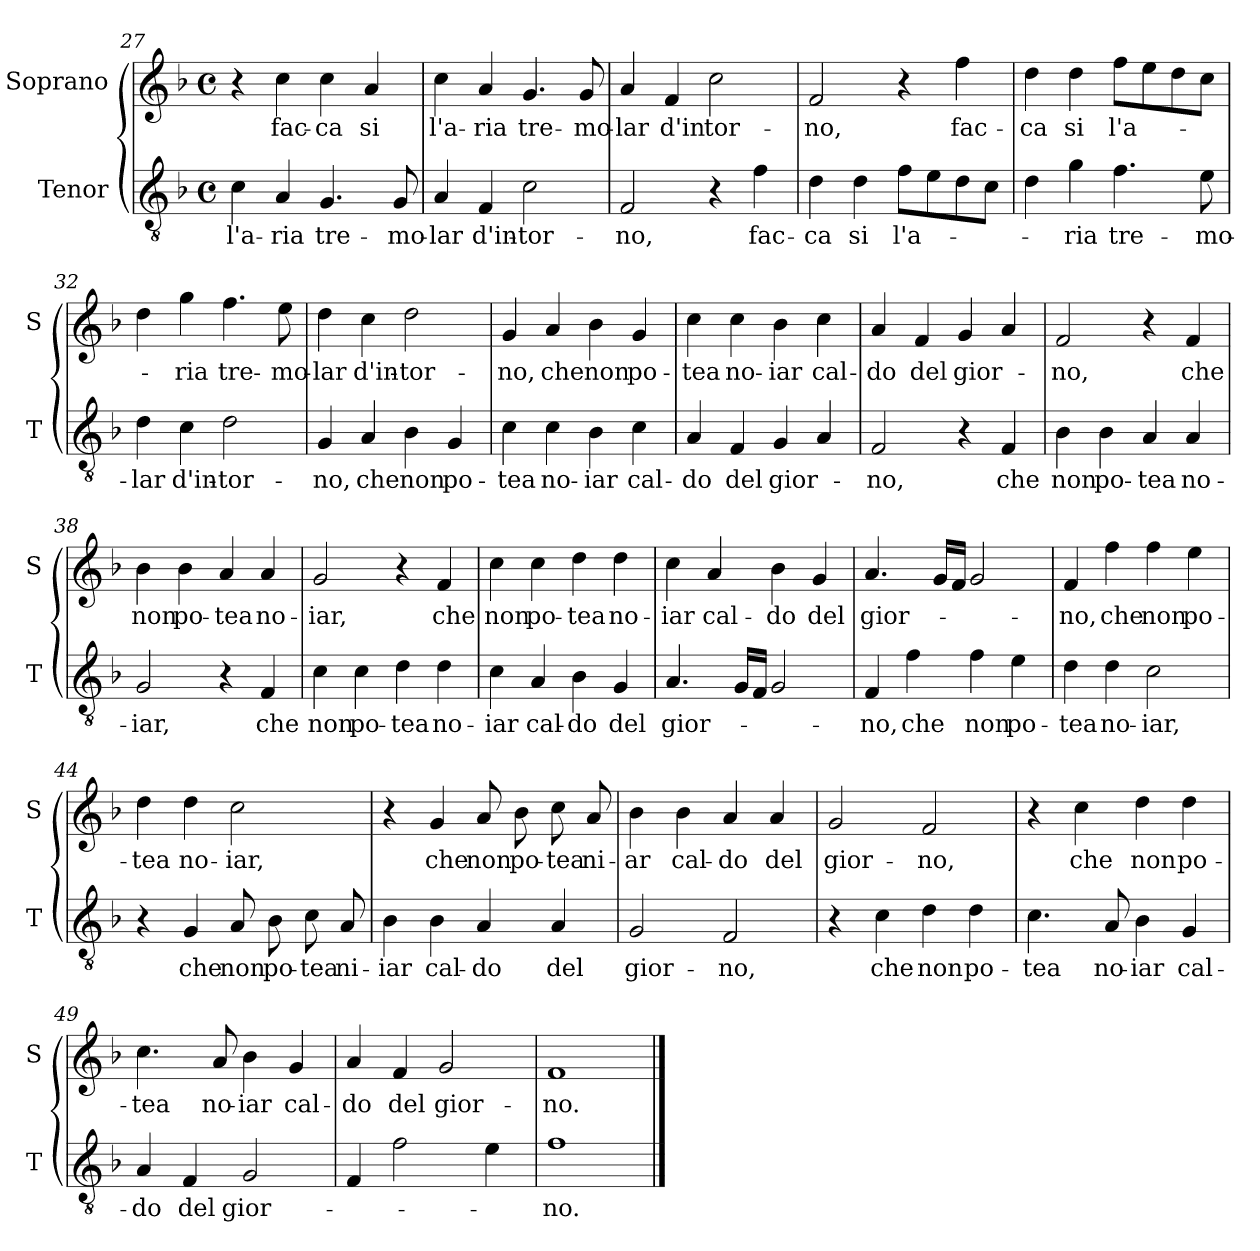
**kern	**text	**kern	**text
*part2	*part2	*part1	*part1
*staff2	*staff2	*staff1	*staff1
*I"Tenor	*	*I"Soprano	*
*I'T	*	*I'S	*
*clefGv2	*	*clefG2	*
*k[b-]	*	*k[b-]	*
*F:	*	*F:	*
*M4/4	*	*M4/4	*
*met(c)	*	*met(c)	*
=27	=27	=27	=27
!	!LO:LY:b	!	!
4c\	l'a-	4r	.
!	!LO:LY:b	!	!LO:LY:b
4A/	-ria	4cc\	fac-
!	!LO:LY:b	!	!LO:LY:b
4.G/	tre-	4cc\	-ca
!	!	!	!LO:LY:b
.	.	4a/	si
!	!LO:LY:b	!	!
8G/	-mo-	.	.
=28	=28	=28	=28
!	!LO:LY:b	!	!LO:LY:b
4A/	-lar	4cc\	l'a-
!	!LO:LY:b	!	!LO:LY:b
4F/	d'in-	4a/	-ria
!	!LO:LY:b	!	!LO:LY:b
2c\	-tor-	4.g/	tre-
!	!	!	!LO:LY:b
.	.	8g/	-mo-
=29	=29	=29	=29
!	!LO:LY:b	!	!LO:LY:b
2F/	-no,	4a/	-lar
!	!	!	!LO:LY:b
.	.	4f/	d'in
!	!	!	!LO:LY:b
4r	.	2cc\	tor-
!	!LO:LY:b	!	!
4f\	fac-	.	.
!!LO:LB:g=z
=30	=30	=30	=30
!	!LO:LY:b	!	!LO:LY:b
4d\	-ca	2f/	-no,
!	!LO:LY:b	!	!
4d\	si	.	.
!	!LO:LY:b	!	!
8f\L	l'a-	4r	.
8e\	.	.	.
!	!	!	!LO:LY:b
8d\	.	4ff\	fac-
8c\J	.	.	.
=31	=31	=31	=31
!	!	!	!LO:LY:b
4d\	.	4dd\	-ca
!	!LO:LY:b	!	!LO:LY:b
4g\	-ria	4dd\	si
!	!LO:LY:b	!	!LO:LY:b
4.f\	tre-	8ff\L	l'a-
.	.	8ee\	.
.	.	8dd\	.
!	!LO:LY:b	!	!
8e\	-mo-	8cc\J	.
=32	=32	=32	=32
!	!LO:LY:b	!	!
4d\	-lar	4dd\	.
!	!LO:LY:b	!	!LO:LY:b
4c\	d'in-	4gg\	-ria
!	!LO:LY:b	!	!LO:LY:b
2d\	-tor-	4.ff\	tre-
!	!	!	!LO:LY:b
.	.	8ee\	-mo-
=33	=33	=33	=33
!	!LO:LY:b	!	!LO:LY:b
4G/	-no,	4dd\	-lar
!	!LO:LY:b	!	!LO:LY:b
4A/	che	4cc\	d'in-
!	!LO:LY:b	!	!LO:LY:b
4B-\	non	2dd\	-tor-
!	!LO:LY:b	!	!
4G/	po-	.	.
=34	=34	=34	=34
!	!LO:LY:b	!	!LO:LY:b
4c\	-tea	4g/	-no,
!	!LO:LY:b	!	!LO:LY:b
4c\	no-	4a/	che
!	!LO:LY:b	!	!LO:LY:b
4B-\	-iar	4b-\	non
!	!LO:LY:b	!	!LO:LY:b
4c\	cal-	4g/	po-
!!LO:LB:g=z
=35	=35	=35	=35
!	!LO:LY:b	!	!LO:LY:b
4A/	-do	4cc\	-tea
!	!LO:LY:b	!	!LO:LY:b
4F/	del	4cc\	no-
!	!LO:LY:b	!	!LO:LY:b
4G/	gior-	4b-\	-iar
!	!	!	!LO:LY:b
4A/	.	4cc\	cal-
=36	=36	=36	=36
!	!LO:LY:b	!	!LO:LY:b
2F/	-no,	4a/	-do
!	!	!	!LO:LY:b
.	.	4f/	del
!	!	!	!LO:LY:b
4r	.	4g/	gior-
!	!LO:LY:b	!	!
4F/	che	4a/	.
=37	=37	=37	=37
!	!LO:LY:b	!	!LO:LY:b
4B-\	non	2f/	-no,
!	!LO:LY:b	!	!
4B-\	po-	.	.
!	!LO:LY:b	!	!
4A/	-tea	4r	.
!	!LO:LY:b	!	!LO:LY:b
4A/	no-	4f/	che
=38	=38	=38	=38
!	!LO:LY:b	!	!LO:LY:b
2G/	-iar,	4b-\	non
!	!	!	!LO:LY:b
.	.	4b-\	po-
!	!	!	!LO:LY:b
4r	.	4a/	-tea
!	!LO:LY:b	!	!LO:LY:b
4F/	che	4a/	no-
=39	=39	=39	=39
!	!LO:LY:b	!	!LO:LY:b
4c\	non	2g/	-iar,
!	!LO:LY:b	!	!
4c\	po-	.	.
!	!LO:LY:b	!	!
4d\	-tea	4r	.
!	!LO:LY:b	!	!LO:LY:b
4d\	no-	4f/	che
=40	=40	=40	=40
!	!LO:LY:b	!	!LO:LY:b
4c\	-iar	4cc\	non
!	!LO:LY:b	!	!LO:LY:b
4A/	cal-	4cc\	po-
!	!LO:LY:b	!	!LO:LY:b
4B-\	-do	4dd\	-tea
!	!LO:LY:b	!	!LO:LY:b
4G/	del	4dd\	no-
!!LO:LB:g=z
=41	=41	=41	=41
!	!LO:LY:b	!	!LO:LY:b
4.A/	gior-	4cc\	-iar
!	!	!	!LO:LY:b
.	.	4a/	cal-
16G/LL	.	.	.
16F/JJ	.	.	.
!	!	!	!LO:LY:b
2G/	.	4b-\	-do
!	!	!	!LO:LY:b
.	.	4g/	del
=42	=42	=42	=42
!	!LO:LY:b	!	!LO:LY:b
4F/	-no,	4.a/	gior-
!	!LO:LY:b	!	!
4f\	che	.	.
.	.	16g/LL	.
.	.	16f/JJ	.
!	!LO:LY:b	!	!
4f\	non	2g/	.
!	!LO:LY:b	!	!
4e\	po-	.	.
=43	=43	=43	=43
!	!LO:LY:b	!	!LO:LY:b
4d\	-tea	4f/	-no,
!	!LO:LY:b	!	!LO:LY:b
4d\	no-	4ff\	che
!	!LO:LY:b	!	!LO:LY:b
2c\	-iar,	4ff\	non
!	!	!	!LO:LY:b
.	.	4ee\	po-
=44	=44	=44	=44
!	!	!	!LO:LY:b
4r	.	4dd\	-tea
!	!LO:LY:b	!	!LO:LY:b
4G/	che	4dd\	no-
!	!LO:LY:b	!	!LO:LY:b
8A/	non	2cc\	-iar,
!	!LO:LY:b	!	!
8B-\	po-	.	.
!	!LO:LY:b	!	!
8c\	-tea	.	.
!	!LO:LY:b	!	!
8A/	ni-	.	.
=45	=45	=45	=45
!	!LO:LY:b	!	!
4B-\	-iar	4r	.
!	!LO:LY:b	!	!LO:LY:b
4B-\	cal-	4g/	che
!	!LO:LY:b	!	!LO:LY:b
4A/	-do	8a/	non
!	!	!	!LO:LY:b
.	.	8b-\	po-
!	!LO:LY:b	!	!LO:LY:b
4A/	del	8cc\	-tea
!	!	!	!LO:LY:b
.	.	8a/	ni-
!!LO:LB:g=z
=46	=46	=46	=46
!	!LO:LY:b	!	!LO:LY:b
2G/	gior-	4b-\	-ar
!	!	!	!LO:LY:b
.	.	4b-\	cal-
!	!LO:LY:b	!	!LO:LY:b
2F/	-no,	4a/	-do
!	!	!	!LO:LY:b
.	.	4a/	del
=47	=47	=47	=47
!	!	!	!LO:LY:b
4r	.	2g/	gior-
!	!LO:LY:b	!	!
4c\	che	.	.
!	!LO:LY:b	!	!LO:LY:b
4d\	non	2f/	-no,
!	!LO:LY:b	!	!
4d\	po-	.	.
=48	=48	=48	=48
!	!LO:LY:b	!	!
4.c\	-tea	4r	.
!	!	!	!LO:LY:b
.	.	4cc\	che
!	!LO:LY:b	!	!
8A/	no-	.	.
!	!LO:LY:b	!	!LO:LY:b
4B-\	-iar	4dd\	non
!	!LO:LY:b	!	!LO:LY:b
4G/	cal-	4dd\	po-
=49	=49	=49	=49
!	!LO:LY:b	!	!LO:LY:b
4A/	-do	4.cc\	-tea
!	!LO:LY:b	!	!
4F/	del	.	.
!	!	!	!LO:LY:b
.	.	8a/	no-
!	!LO:LY:b	!	!LO:LY:b
2G/	gior-	4b-\	-iar
!	!	!	!LO:LY:b
.	.	4g/	cal-
=50	=50	=50	=50
!	!	!	!LO:LY:b
4F/	.	4a/	-do
!	!	!	!LO:LY:b
2f\	.	4f/	del
!	!	!	!LO:LY:b
.	.	2g/	gior-
4e\	.	.	.
=51	=51	=51	=51
!	!LO:LY:b	!	!LO:LY:b
1f	-no.	1f	-no.
==	==	==	==
*-	*-	*-	*-
